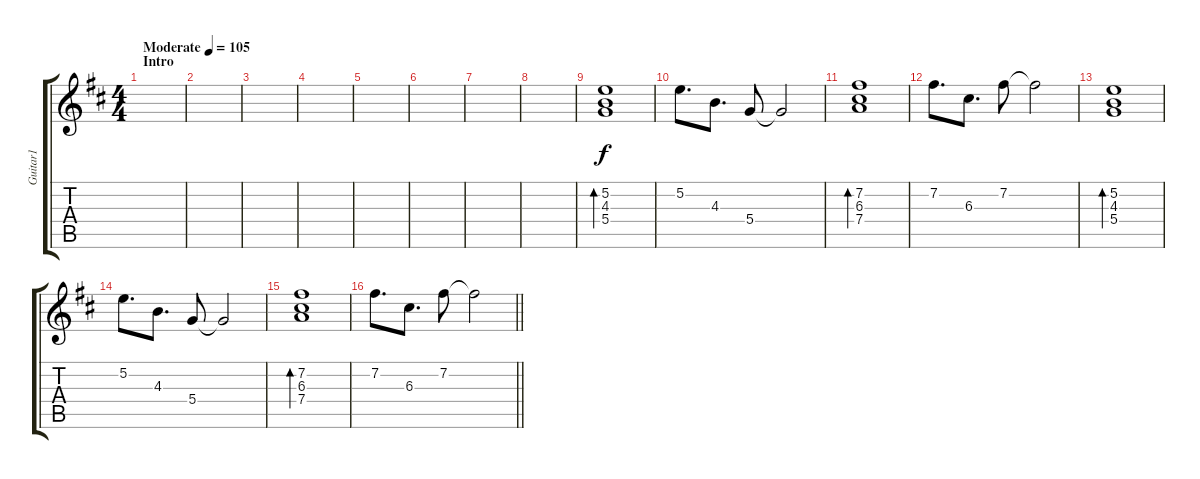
\track ("Guitar1" "Guitar1") {instrument electricguitarclean}
\staff {score tabs}
\tuning (E4 B3 G3 D3 A2 E2) {hide}
\ts (4 4)
\section ("" "Intro")
\tempo (105 "Moderate")
\clef g2
\ks d
|
|
|
|
|
|
|
|
(5.2 4.3 5.4).1{bd 480} |
5.2.8{d} 4.3.8{d} 5.4.8 5.4{t}.2 |
(7.2 6.3 7.4).1{bd 480} |
7.2.8{d} 6.3.8{d} 7.2.8 7.2{t}.2 |
(5.2 4.3 5.4).1{bd 480} |
5.2.8{d} 4.3.8{d} 5.4.8 5.4{t}.2 |
(7.2 6.3 7.4).1{bd 480} |
\barLineRight lightlight
7.2.8{d} 6.3.8{d} 7.2.8 7.2{t}.2
